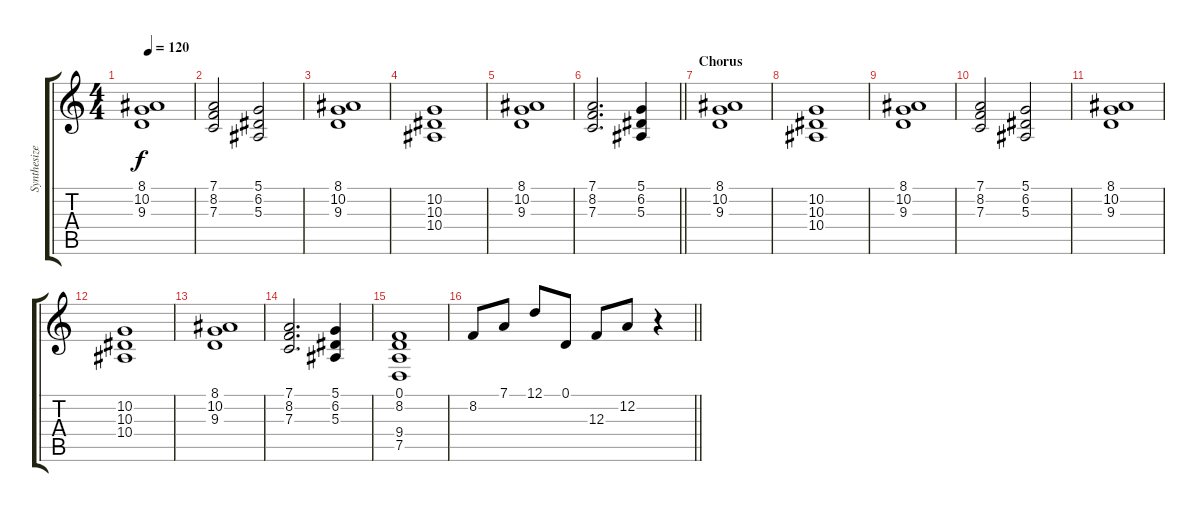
\track ("Synthesizer low" "Synthesize") {instrument synthstrings2}
\staff {score tabs}
\tuning (D4 A3 F3 C3 G2 D2) {hide}
\ts (4 4)
\tempo 120
\clef g2
\ks c
(8.1 10.2 9.3).1{dy f} |
(7.1 8.2 7.3).2 (5.1 6.2 5.3).2 |
(8.1 10.2 9.3).1 |
(10.2 10.3 10.4).1 |
(8.1 10.2 9.3).1 |
\barLineRight lightlight
(7.1 8.2 7.3).2{d} (5.1 6.2 5.3).4 |
\section ("" "Chorus")
(8.1 10.2 9.3).1 |
(10.2 10.3 10.4).1 |
(8.1 10.2 9.3).1 |
(7.1 8.2 7.3).2 (5.1 6.2 5.3).2 |
(8.1 10.2 9.3).1 |
(10.2 10.3 10.4).1 |
(8.1 10.2 9.3).1 |
(7.1 8.2 7.3).2{d} (5.1 6.2 5.3).4 |
(0.1 8.2 9.4 7.5).1 |
\barLineRight lightlight
8.2.8{volume 12} 7.1.8 12.1.8 0.1.8 12.3.8 12.2.8 r.4
